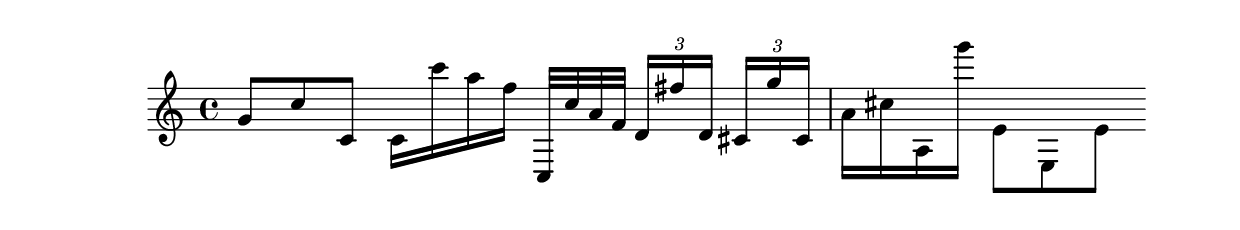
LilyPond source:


\version "2.1.28"
\header{
texidoc="
Beams should behave reasonably well, even under extreme circumstances.
Stems may be short, but noteheads should never touch the beam.  Note that
under normal circumstances, these beams would get knees here
@code{Beam.auto-knee-gap} was set to false.
"
}

extreme = \notes\relative c'' {
  \stemBoth
   g8[ c c,]
   c16[ c'' a f]
  \stemUp 
   c,,32[ c'' a f]

  %%%%%%%
  \stemBoth
  \times 2/3{ d16[ fis' d,]} \times 2/3{ cis[ g'' cis,,]}
  a'16 cis a, g''' % Used to give a nice beam directed upwards.
  \stemBoth

  \transpose c c {
	  \stemDown  e'8[ e e']
      }
}

\score {
  {
    % If we want to test extreme beams,
    % we should not have them auto-kneed
    \override Beam  #'auto-knee-gap = ##f
    \extreme


    %% what does this test? --hwn
%{
    \override Beam  #'slope-limit = #1000
    \extreme
    %}
  }
  \paper{
%    raggedright = ##t
    raggedright = ##t
  }
}
